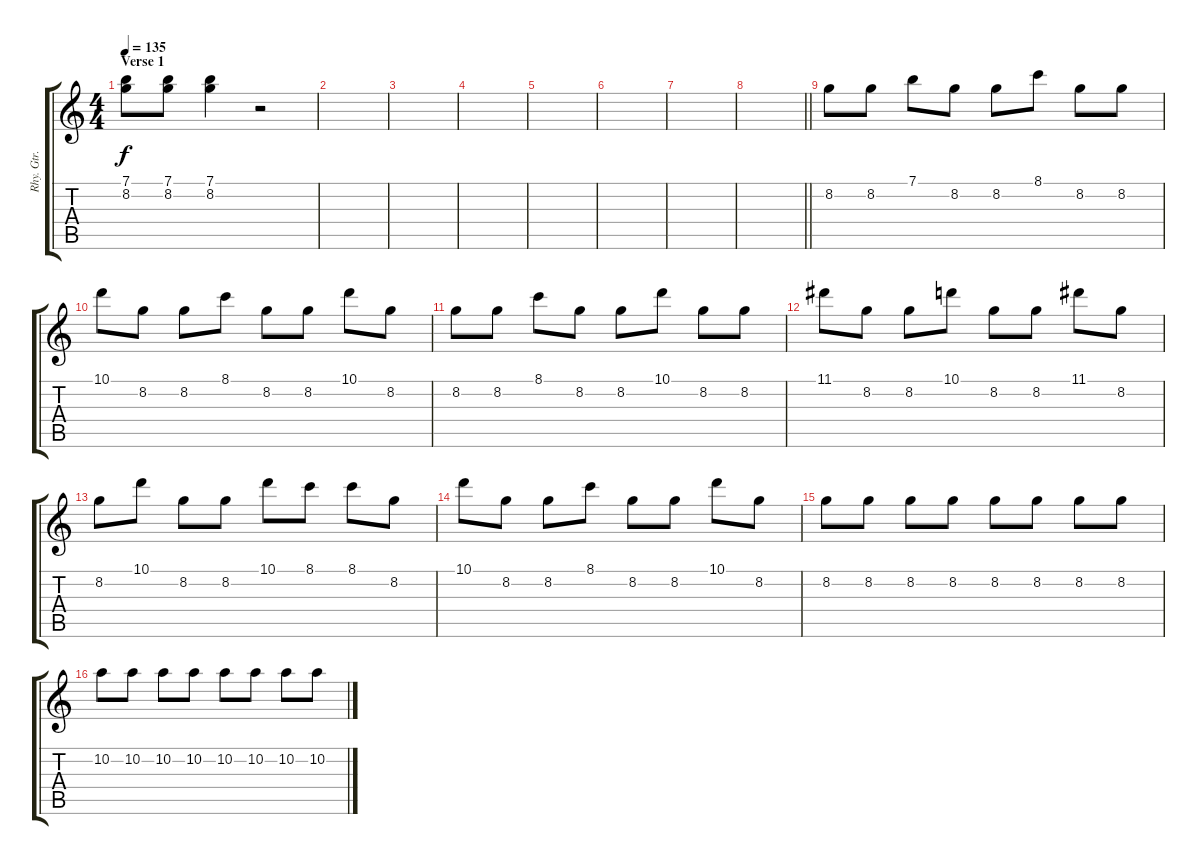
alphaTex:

\track ("Rhy. Gtr. 3" "Rhy. Gtr. ") {instrument distortionguitar}
\staff {score tabs}
\tuning (E4 B3 G3 D3 A2 D2) {hide}
\ts (4 4)
\section ("" "Verse 1")
\tempo 135
\clef g2
\ks c
(7.1 8.2).8{dy f} (7.1 8.2).8 (7.1 8.2).4 r.2 |
|
|
|
|
|
|
\barLineRight lightlight
|
\section ("" "")
8.2.8{volume 3} 8.2.8 7.1.8 8.2.8 8.2.8 8.1.8 8.2.8 8.2.8 |
10.1.8 8.2.8 8.2.8 8.1.8 8.2.8 8.2.8 10.1.8 8.2.8 |
8.2.8 8.2.8 8.1.8 8.2.8 8.2.8 10.1.8 8.2.8 8.2.8 |
11.1.8 8.2.8 8.2.8 10.1.8 8.2.8 8.2.8 11.1.8 8.2.8 |
8.2.8 10.1.8 8.2.8 8.2.8 10.1.8 8.1.8 8.1.8 8.2.8 |
10.1.8 8.2.8 8.2.8 8.1.8 8.2.8 8.2.8 10.1.8 8.2.8 |
8.2.8 8.2.8 8.2.8 8.2.8 8.2.8 8.2.8 8.2.8 8.2.8 |
10.2.8 10.2.8 10.2.8 10.2.8 10.2.8 10.2.8 10.2.8 10.2.8
